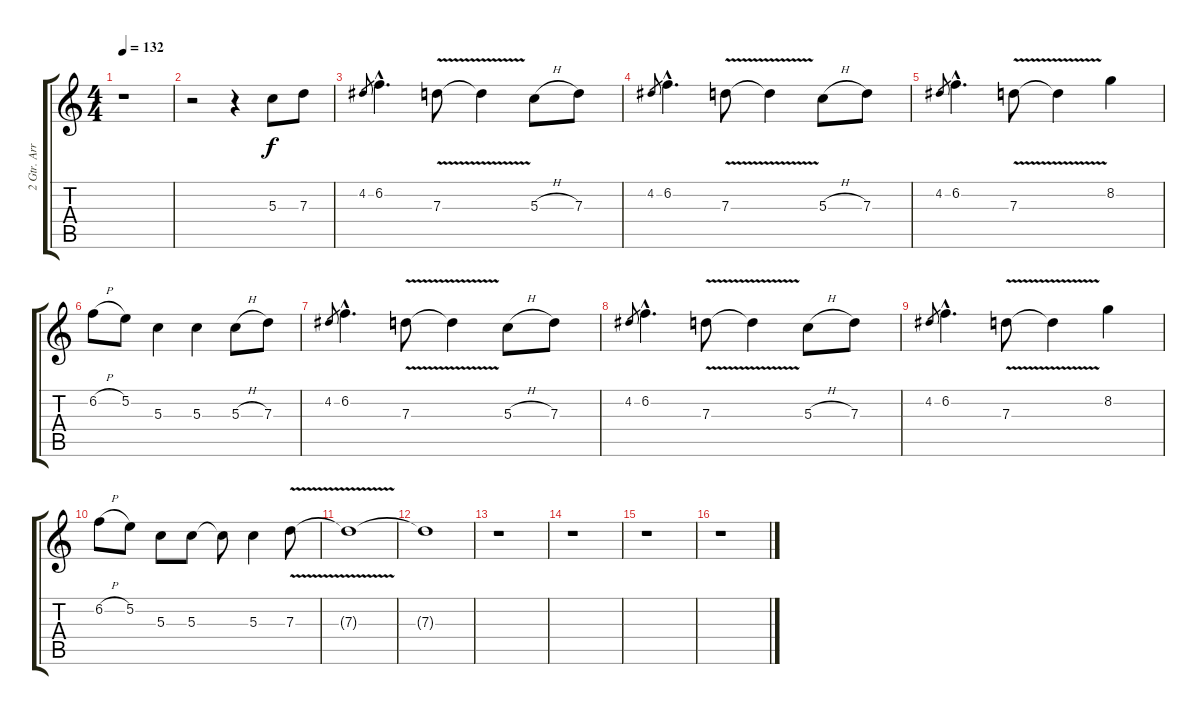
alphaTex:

\track ("2 Gtr. Arr. Lead" "2 Gtr. Arr") {instrument overdrivenguitar}
\staff {score tabs}
\tuning (E4 B3 G3 D3 A2 E2) {hide}
\ts (4 4)
\tempo 132
\clef g2
\ks c
r.1{dy f} |
r.2 r.4 5.3.8 7.3.8 |
4.2.8{gr} 6.2{hac}.4{d} 7.3{v}.8 7.3{t}.4 5.3{h}.8 7.3.8 |
4.2.8{gr} 6.2{hac}.4{d} 7.3{v}.8 7.3{t}.4 5.3{h}.8 7.3.8 |
4.2.8{gr} 6.2{hac}.4{d} 7.3{v}.8 7.3{t}.4 8.2.4 |
6.2{h}.8 5.2.8 5.3.4 5.3.4 5.3{h}.8 7.3.8 |
4.2.8{gr} 6.2{hac}.4{d} 7.3{v}.8 7.3{t}.4 5.3{h}.8 7.3.8 |
4.2.8{gr} 6.2{hac}.4{d} 7.3{v}.8 7.3{t}.4 5.3{h}.8 7.3.8 |
4.2.8{gr} 6.2{hac}.4{d} 7.3{v}.8 7.3{t}.4 8.2.4 |
6.2{h}.8 5.2.8 5.3.8 5.3.8 5.3{t}.8 5.3.4 7.3{v}.8 |
7.3{t}.1 |
7.3{t}.1 |
r.1 |
r.1 |
r.1 |
r.1
